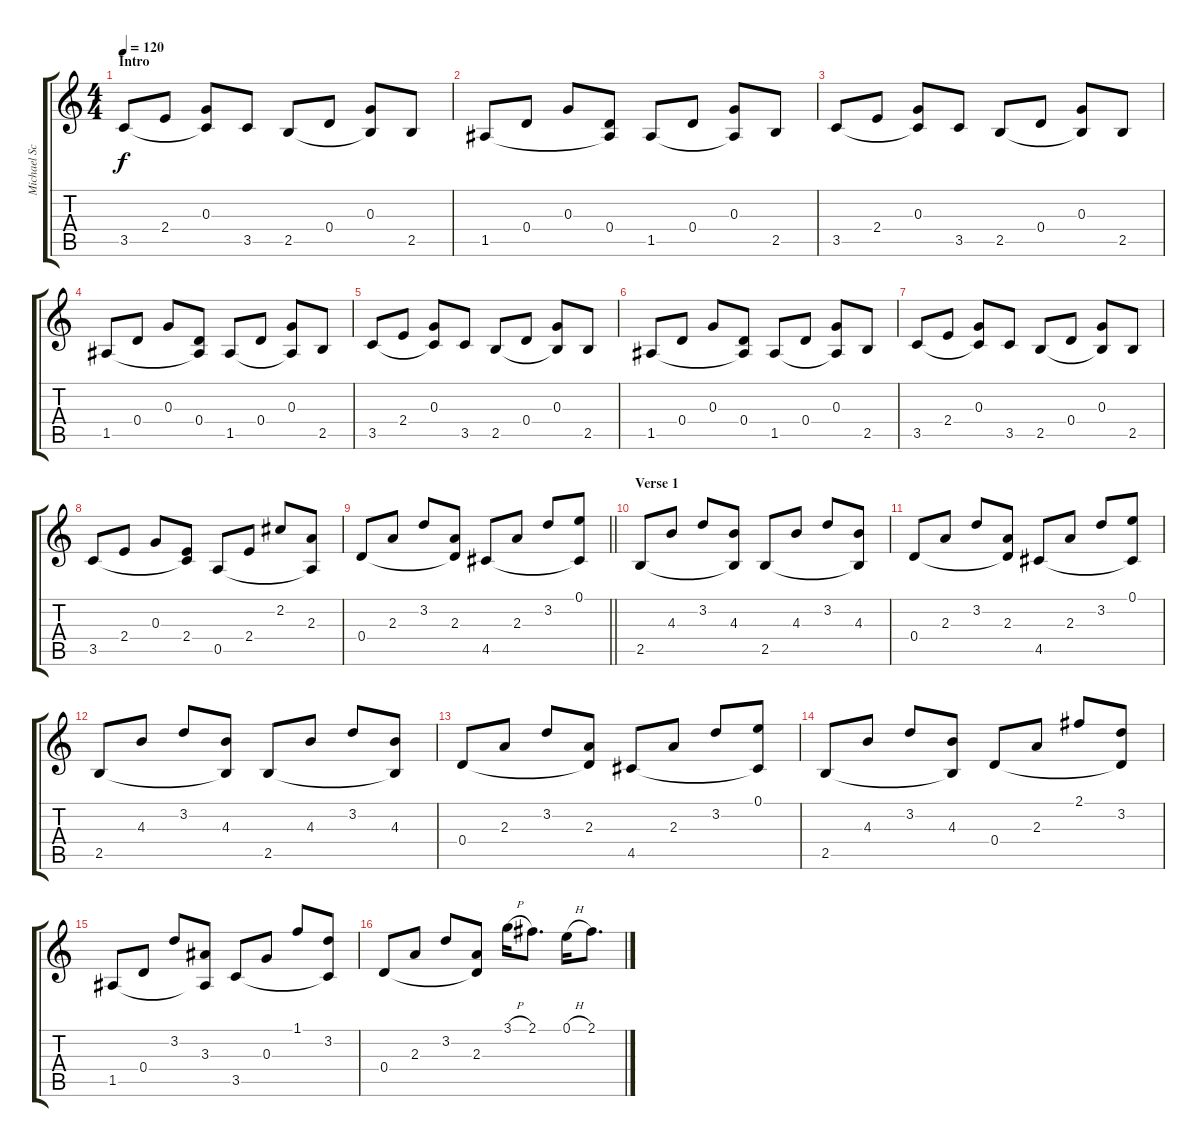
\track ("Michael Schenker 1" "Michael Sc") {instrument acousticguitarsteel}
\staff {score tabs}
\tuning (E4 B3 G3 D3 A2 E2) {hide}
\ts (4 4)
\section ("" "Intro")
\tempo 120
\clef g2
\ks c
3.5.8{dy f instrument acousticguitarsteel} 2.4.8 (0.3 3.5{t}).8 3.5.8 2.5.8 0.4.8 (0.3 2.5{t}).8 2.5.8 |
1.5.8 0.4.8 0.3.8 (0.4 1.5{t}).8 1.5.8 0.4.8 (0.3 1.5{t}).8 2.5.8 |
3.5.8 2.4.8 (0.3 3.5{t}).8 3.5.8 2.5.8 0.4.8 (0.3 2.5{t}).8 2.5.8 |
1.5.8 0.4.8 0.3.8 (0.4 1.5{t}).8 1.5.8 0.4.8 (0.3 1.5{t}).8 2.5.8 |
3.5.8 2.4.8 (0.3 3.5{t}).8 3.5.8 2.5.8 0.4.8 (0.3 2.5{t}).8 2.5.8 |
1.5.8 0.4.8 0.3.8 (0.4 1.5{t}).8 1.5.8 0.4.8 (0.3 1.5{t}).8 2.5.8 |
3.5.8 2.4.8 (0.3 3.5{t}).8 3.5.8 2.5.8 0.4.8 (0.3 2.5{t}).8 2.5.8 |
3.5.8 2.4.8 0.3.8 (2.4 3.5{t}).8 0.5.8 2.4.8 2.2.8 (2.3 0.5{t}).8 |
\barLineRight lightlight
0.4.8 2.3.8 3.2.8 (2.3 0.4{t}).8 4.5.8 2.3.8 3.2.8 (0.1 4.5{t}).8 |
\section ("" "Verse 1")
2.5.8 4.3.8 3.2.8 (4.3 2.5{t}).8 2.5.8 4.3.8 3.2.8 (4.3 2.5{t}).8 |
0.4.8 2.3.8 3.2.8 (2.3 0.4{t}).8 4.5.8 2.3.8 3.2.8 (0.1 4.5{t}).8 |
2.5.8 4.3.8 3.2.8 (4.3 2.5{t}).8 2.5.8 4.3.8 3.2.8 (4.3 2.5{t}).8 |
0.4.8 2.3.8 3.2.8 (2.3 0.4{t}).8 4.5.8 2.3.8 3.2.8 (0.1 4.5{t}).8 |
2.5.8 4.3.8 3.2.8 (4.3 2.5{t}).8 0.4.8 2.3.8 2.1.8 (3.2 0.4{t}).8 |
1.5.8 0.4.8 3.2.8 (3.3 1.5{t}).8 3.5.8 0.3.8 1.1.8 (3.2 3.5{t}).8 |
0.4.8 2.3.8 3.2.8 (2.3 0.4{t}).8 3.1{h}.16 2.1.8{d} 0.1{h}.16 2.1.8{d}
